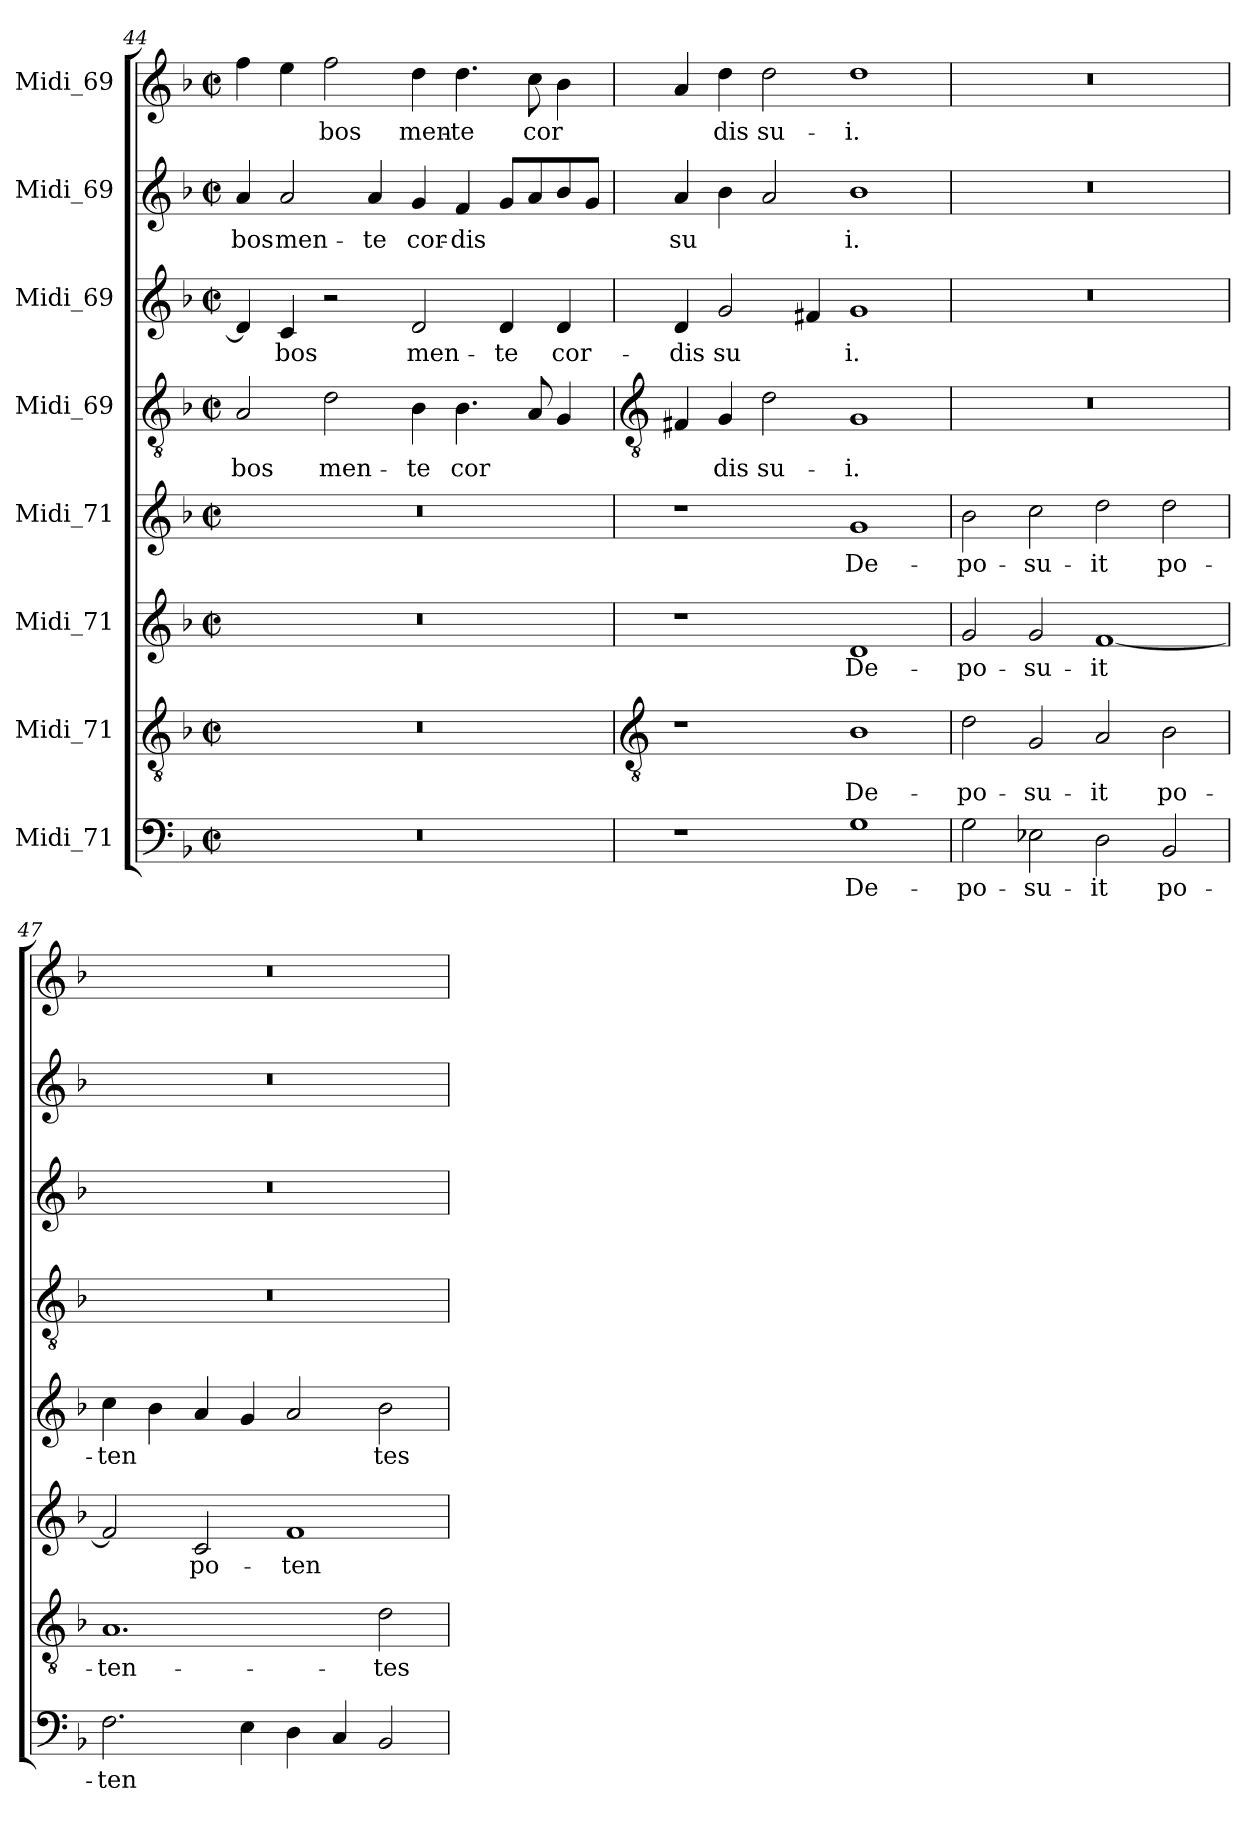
**kern	**text	**kern	**text	**kern	**text	**kern	**text	**kern	**text	**kern	**text	**kern	**text	**kern	**text
*part8	*part8	*part7	*part7	*part6	*part6	*part5	*part5	*part4	*part4	*part3	*part3	*part2	*part2	*part1	*part1
*staff8	*staff8	*staff7	*staff7	*staff6	*staff6	*staff5	*staff5	*staff4	*staff4	*staff3	*staff3	*staff2	*staff2	*staff1	*staff1
*I"Midi_71	*	*I"Midi_71	*	*I"Midi_71	*	*I"Midi_71	*	*I"Midi_69	*	*I"Midi_69	*	*I"Midi_69	*	*I"Midi_69	*
*clefF4	*	*clefGv2	*	*clefG2	*	*clefG2	*	*clefGv2	*	*clefG2	*	*clefG2	*	*clefG2	*
*k[b-]	*	*k[b-]	*	*k[b-]	*	*k[b-]	*	*k[b-]	*	*k[b-]	*	*k[b-]	*	*k[b-]	*
*F:	*	*F:	*	*F:	*	*F:	*	*F:	*	*F:	*	*F:	*	*F:	*
*M4/2	*	*M4/2	*	*M4/2	*	*M4/2	*	*M4/2	*	*M4/2	*	*M4/2	*	*M4/2	*
*met(c|)	*	*met(c|)	*	*met(c|)	*	*met(c|)	*	*met(c|)	*	*met(c|)	*	*met(c|)	*	*met(c|)	*
=44	=44	=44	=44	=44	=44	=44	=44	=44	=44	=44	=44	=44	=44	=44	=44
!	!	!	!	!	!	!	!	!	!LO:LY:b	!	!	!	!LO:LY:b	!	!
0r	.	0r	.	0r	.	0r	.	2A	-bos	4d]	.	4a	bos	4ff	.
!	!	!	!	!	!	!	!	!	!	!	!LO:LY:b	!	!LO:LY:b	!	!
.	.	.	.	.	.	.	.	.	.	4c	-bos	2a	men-	4ee	.
!	!	!	!	!	!	!	!	!	!LO:LY:b	!	!	!	!	!	!LO:LY:b
.	.	.	.	.	.	.	.	2d	men-	2r	.	.	.	2ff	bos
!	!	!	!	!	!	!	!	!	!	!	!	!	!LO:LY:b	!	!
.	.	.	.	.	.	.	.	.	.	.	.	4a	-te	.	.
!	!	!	!	!	!	!	!	!	!LO:LY:b	!	!LO:LY:b	!	!LO:LY:b	!	!LO:LY:b
.	.	.	.	.	.	.	.	4B-	-te	2d	men-	4g	cor-	4dd	men-
!	!	!	!	!	!	!	!	!	!LO:LY:b	!	!	!	!LO:LY:b	!	!LO:LY:b
.	.	.	.	.	.	.	.	4.B-	cor	.	.	4f	-dis	4.dd	-te
!	!	!	!	!	!	!	!	!	!	!	!LO:LY:b	!	!	!	!
.	.	.	.	.	.	.	.	.	.	4d	-te	8gL	.	.	.
!	!	!	!	!	!	!	!	!	!	!	!	!	!	!	!LO:LY:b
.	.	.	.	.	.	.	.	8A	.	.	.	8a	.	8cc	cor
!	!	!	!	!	!	!	!	!	!	!	!LO:LY:b	!	!	!	!
.	.	.	.	.	.	.	.	4G	.	4d	cor-	8b-	.	4b-	.
.	.	.	.	.	.	.	.	.	.	.	.	8gJ	.	.	.
!!LO:LB:g=z
=45	=45	=45	=45	=45	=45	=45	=45	=45	=45	=45	=45	=45	=45	=45	=45
*	*	*clefGv2	*	*	*	*	*	*clefGv2	*	*	*	*	*	*	*
!	!	!	!	!	!	!	!	!	!	!	!LO:LY:b	!	!LO:LY:b	!	!
1r	.	1r	.	1r	.	1r	.	4F#X	.	4d	-dis	4a	su	4a	.
!	!	!	!	!	!	!	!	!	!LO:LY:b	!	!LO:LY:b	!	!	!	!LO:LY:b
.	.	.	.	.	.	.	.	4G	dis	2g	su	4b-	.	4dd	dis
!	!	!	!	!	!	!	!	!	!LO:LY:b	!	!	!	!	!	!LO:LY:b
.	.	.	.	.	.	.	.	2d	su-	.	.	2a	.	2dd	su-
.	.	.	.	.	.	.	.	.	.	4f#X	.	.	.	.	.
!	!LO:LY:b	!	!LO:LY:b	!	!LO:LY:b	!	!LO:LY:b	!	!LO:LY:b	!	!LO:LY:b	!	!LO:LY:b	!	!LO:LY:b
1G	De-	1B-	De-	1d	De-	1g	De-	1G	-i.	1g	i.	1b-	i.	1dd	-i.
=46	=46	=46	=46	=46	=46	=46	=46	=46	=46	=46	=46	=46	=46	=46	=46
!	!LO:LY:b	!	!LO:LY:b	!	!LO:LY:b	!	!LO:LY:b	!	!	!	!	!	!	!	!
2G	-po-	2d	-po-	2g	-po-	2b-	-po-	0r	.	0r	.	0r	.	0r	.
!	!LO:LY:b	!	!LO:LY:b	!	!LO:LY:b	!	!LO:LY:b	!	!	!	!	!	!	!	!
2E-X	-su-	2G	-su-	2g	-su-	2cc	-su-	.	.	.	.	.	.	.	.
!	!LO:LY:b	!	!LO:LY:b	!	!LO:LY:b	!	!LO:LY:b	!	!	!	!	!	!	!	!
2D	-it	2A	-it	[1f	-it	2dd	-it	.	.	.	.	.	.	.	.
!	!LO:LY:b	!	!LO:LY:b	!	!	!	!LO:LY:b	!	!	!	!	!	!	!	!
2BB-	po-	2B-	po-	.	.	2dd	po-	.	.	.	.	.	.	.	.
=47	=47	=47	=47	=47	=47	=47	=47	=47	=47	=47	=47	=47	=47	=47	=47
!	!LO:LY:b	!	!LO:LY:b	!	!	!	!LO:LY:b	!	!	!	!	!	!	!	!
2.F	-ten	1.A	-ten-	2f]	.	4cc	-ten	0r	.	0r	.	0r	.	0r	.
.	.	.	.	.	.	4b-	.	.	.	.	.	.	.	.	.
!	!	!	!	!	!LO:LY:b	!	!	!	!	!	!	!	!	!	!
.	.	.	.	2c	po-	4a	.	.	.	.	.	.	.	.	.
4E	.	.	.	.	.	4g	.	.	.	.	.	.	.	.	.
!	!	!	!	!	!LO:LY:b	!	!	!	!	!	!	!	!	!	!
4D	.	.	.	1f	-ten-	2a	.	.	.	.	.	.	.	.	.
4C	.	.	.	.	.	.	.	.	.	.	.	.	.	.	.
!	!	!	!LO:LY:b	!	!	!	!LO:LY:b	!	!	!	!	!	!	!	!
2BB-	.	2d	-tes	.	.	2b-	tes	.	.	.	.	.	.	.	.
=	=	=	=	=	=	=	=	=	=	=	=	=	=	=	=
*-	*-	*-	*-	*-	*-	*-	*-	*-	*-	*-	*-	*-	*-	*-	*-
